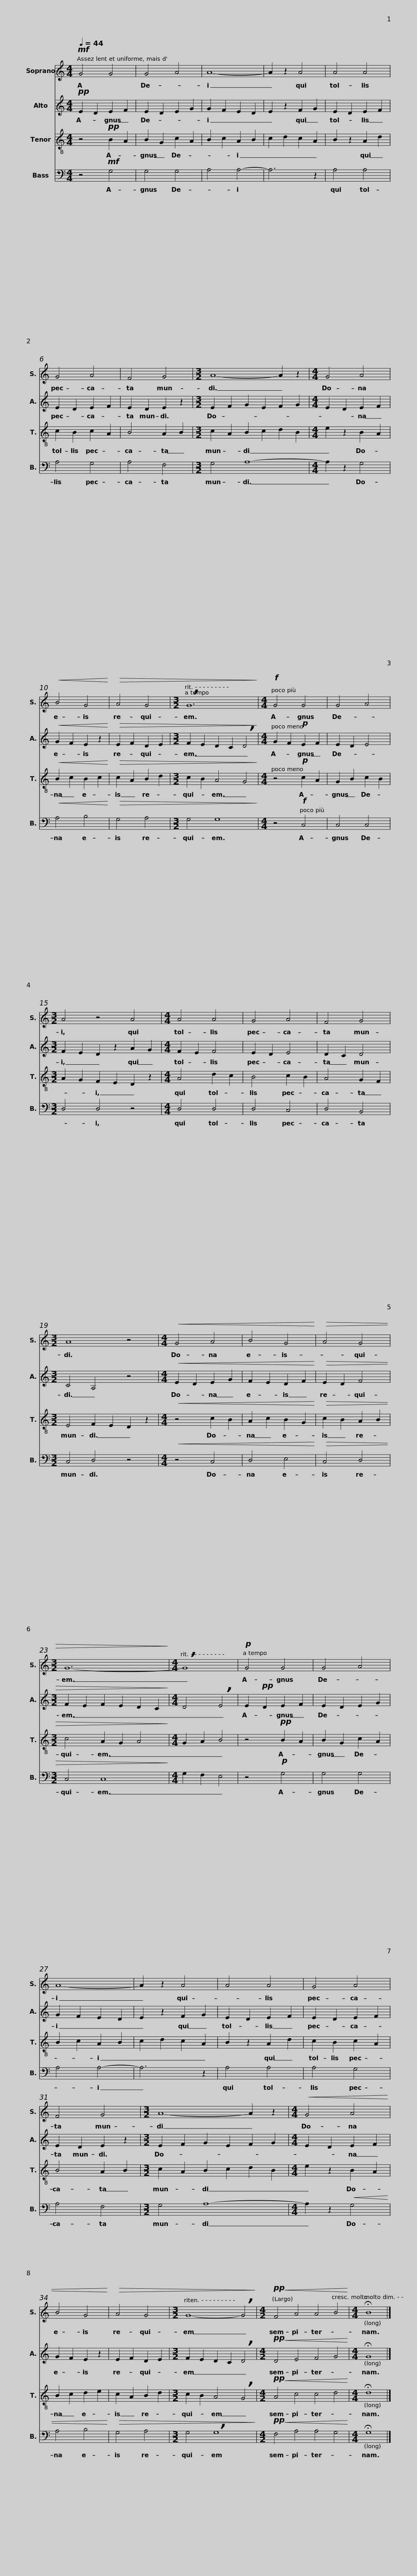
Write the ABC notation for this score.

X:1
%%score 1 2 3 4
L:1/8
Q:1/4=44
M:4/4
I:linebreak $
K:C
V:1 treble
V:2 treble
V:3 treble-8
V:4 bass
V:1
!mf! G4 G4 | G4 A4 | A8- | A2 z2 A4 |$ A4 A4 | %5
 G4 A4 | F4 G4 |[M:3/2] A8- A2 z2 |[M:4/4] G4 A4 |$!<(! B4 G4!<)! | %10
!>(! A4 G4 |[M:3/2] !breath!G12!>)! |[M:4/4]!f! G4 G4 | G4 A4 |$[M:3/2] A4 z4 A4 | %15
[M:4/4] A4 A4 | G4 A4 | F4 G4 |[M:3/2] A8 z4 |$[M:4/4]!<(! G4 A4 | %20
 B4 G4!<)! |!>(! A4 G4 |[M:3/2] G12-!>)! |[M:4/4] !breath!G8 |$!p! G4 G4 | %25
 G4 A4 | A8- | A2 z2 A4 | A4 A4 |$ G4 A4 | %30
 F4 G4 |[M:3/2] A8- A2 z2 |[M:4/4]!<(! G4 A4 | B4 G4!<)! |$!>(! A4 G4 | %35
[M:3/2] G8- !breath!G4!>)! |[M:4/2]!pp!!<(! F4 A4 A4 B4!<)! |[M:4/4] !fermata!B8 |] %38
V:2
!pp! E2 D2 E2 F2 | E2 D2 E2 G2 | G2 F2 E2 D2 | E2 z2 F2 G2 |$ E2 D2 E2 F2 | %5
 E2 D2 E2 F2 | E2 D2 E2 z2 |[M:3/2] E2 F2 G2 E2 F2 G2 |[M:4/4] E2 D2 E2 F2 |$!<(! G2 F2 E2 z2!<)! | %10
!>(! E2 F2 D2 E2 |[M:3/2] F2 E2 D2 C2 !breath!D4!>)! |[M:4/4] G2 F2!p! E2 F2 | E2 D2 E4 |$[M:3/2] F2 E2 D2 z2 A2 G2 | %15
[M:4/4] F2 E2 F4 | E2 D2 E4 | D2 C2 D4 |[M:3/2] C4 A,4 z4 |$[M:4/4]!<(! E2 D2 E2 G2 | %20
 F2 E2 D2 F2!<)! |!>(! E2 D2 F4 |[M:3/2] F2 E2 F2 E2 D2 C2!>)! |[M:4/4] D4 !breath!E4 |$ E2!pp! D2 E2 F2 | %25
 E2 D2 E2 G2 | G2 F2 E2 D2 | E2 z2 F2 G2 | E2 D2 E2 F2 |$ E2 D2 E2 F2 | %30
 E2 D2 E2 z2 |[M:3/2] E2 F2 G2 E2 F2 G2 |[M:4/4] E2 D2 E2 F2 | G2 F2 E2 z2 |$ E2 F2 D2 E2 | %35
[M:3/2] F2 E2 D2 C2 !breath!D4 |[M:4/2]!pp!!<(! D4 E4 F4 G4!<)! |[M:4/4] !fermata!G8 |] %38
V:3
 z4!pp! B2 A2 | B2 G2 c2 A2 | B2 c2 A2 B2 | c2 d2 c2 A2 |$ B2 z2 A2 d2 | %5
 c2 B2 c2 A2 | B4 A2 B2 |[M:3/2] c2 A2 B2 c2 d2 B2 |[M:4/4] e2 z2 B2 A2 |$!<(! B2 c2 B2 c2!<)! | %10
!>(! c2 A2 B2 d2 |[M:3/2] c2 B2 A4 G4!>)! |[M:4/4] z4!p! c2 A2 | G2 B2 c2 B2 |$[M:3/2] A2 G2 F2 E2 D2 z2 | %15
[M:4/4] A4 d2 c2 | B4 c2 B2 | A4 G2 F2 |[M:3/2] E4 F2 E2 D2 z2 |$[M:4/4]!<(! z4 c2 B2 | %20
 A2 c2 B2 G2!<)! |!>(! c2 B2 A2 B2 |[M:3/2] c4 A2 G2 A4!>)! |[M:4/4] G2 A2 B4 |$ z4!pp! B2 A2 | %25
 B2 G2 c2 A2 | B2 c2 A2 B2 | c2 d2 c2 A2 | B2 z2 A2 d2 |$ c2 B2 c2 A2 | %30
 B4 A2 B2 |[M:3/2] c2 A2 B2 c2 d2 B2 |[M:4/4] e2 z2 B2 A2 | B2 c2 d2 e2 |$ c2 A2 B2 d2 | %35
[M:3/2] c2 B2 A4 !breath!G4 |[M:4/2]!pp!!<(! A4 c4 c4 d4!<)! |[M:4/4] !fermata!d8 |] %38
V:4
 z4!mf! G,4 | G,4 G,4 | A,4 A,4- | A,6 z2 |$ A,4 A,4 | %5
 A,4 G,4 | A,4 F,4 |[M:3/2] G,4 A,8- |[M:4/4] A,2 z2 G,4 |$!<(! A,4 B,4!<)! | %10
!>(! G,4 A,4 |[M:3/2] G,4 G,8!>)! |[M:4/4] z4!f! C,4 | C,4 C,4 |$[M:3/2] D,4 D,4 z4 | %15
[M:4/4] D,4 D,4 | D,4 C,4 | D,4 B,,4 |[M:3/2] C,4 D,4 z4 |$[M:4/4]!<(! z4 C,4 | %20
 D,4 E,4!<)! |!>(! C,4 D,4 |[M:3/2] C,4 C,8!>)! |[M:4/4] G,2 F,2 E,4 |$ z4!p! G,4 | %25
 G,4 G,4 | A,4 A,4- | A,6 z2 | A,4 A,4 |$ A,4 G,4 | %30
 A,4 F,4 |[M:3/2] G,4 A,8- |[M:4/4] A,2 z2!<(! G,4 | A,4 B,4!<)! |$!>(! G,4 A,4 | %35
[M:3/2] G,4 !breath!G,8!>)! |[M:4/2]!pp!!<(! F,4 A,4 A,4 G,4!<)! |[M:4/4] !fermata!G,8 |] %38
